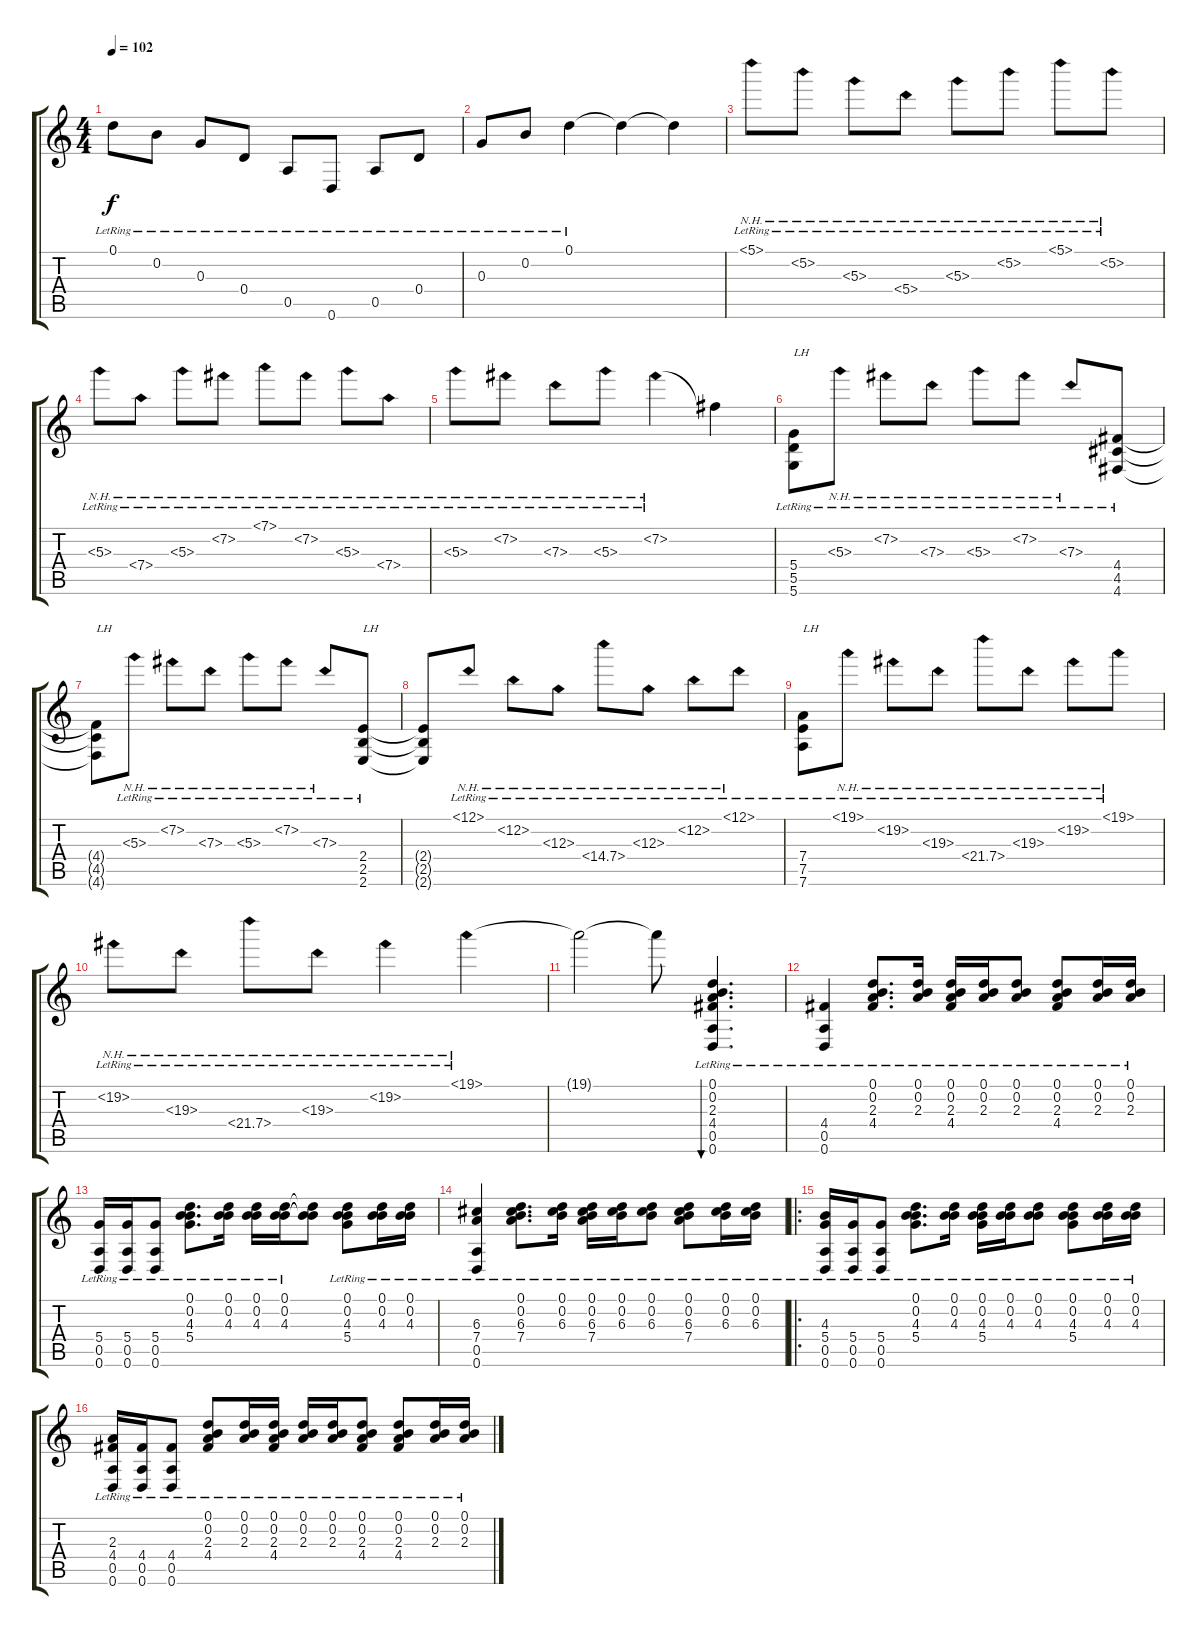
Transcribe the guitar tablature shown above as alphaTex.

\track "" {instrument acousticguitarnylon}
\staff {score tabs}
\tuning (D4 B3 G3 D3 A2 D2) {hide}
\ts (4 4)
\tempo 102
\clef g2
\ks c
0.1{lr}.8{dy f instrument acousticguitarnylon} 0.2{lr}.8 0.3{lr}.8 0.4{lr}.8 0.5{lr}.8 0.6{lr}.8 0.5{lr}.8 0.4{lr}.8 |
0.3{lr}.8 0.2{lr}.8 0.1{lr}.4 0.1{t}.4 0.1{t}.4 |
5.1{nh lr}.8 5.2{nh lr}.8 5.3{nh lr}.8 5.4{nh lr}.8 5.3{nh lr}.8 5.2{nh lr}.8 5.1{nh lr}.8 5.2{nh lr}.8 |
5.3{nh lr}.8 7.4{nh lr}.8 5.3{nh lr}.8 7.2{nh lr}.8 7.1{nh lr}.8 7.2{nh lr}.8 5.3{nh lr}.8 7.4{nh lr}.8 |
5.3{nh lr}.8 7.2{nh lr}.8 7.3{nh lr}.8 5.3{nh lr}.8 7.2{nh lr}.4 7.2{t}.4 |
(5.4{lr} 5.5{lr} 5.6{lr}).8{txt "LH"} 5.3{nh lr}.8 7.2{nh lr}.8 7.3{nh lr}.8 5.3{nh lr}.8 7.2{nh lr}.8 7.3{nh lr}.8 (4.4{lr} 4.5{lr} 4.6{lr}).8 |
(4.4{t} 4.5{t} 4.6{t}).8{txt "LH"} 5.3{nh lr}.8 7.2{nh lr}.8 7.3{nh lr}.8 5.3{nh lr}.8 7.2{nh lr}.8 7.3{nh lr}.8 (2.4{lr} 2.5{lr} 2.6{lr}).8{txt "LH"} |
(2.4{t} 2.5{t} 2.6{t}).8 12.1{nh lr}.8 12.2{nh lr}.8 12.3{nh lr}.8 14.4{nh lr}.8 12.3{nh lr}.8 12.2{nh lr}.8 12.1{nh lr}.8 |
(7.4{lr} 7.5{lr} 7.6{lr}).8{txt "LH"} 19.1{nh lr}.8 19.2{nh lr}.8 19.3{nh lr}.8 21.4{nh lr}.8 19.3{nh lr}.8 19.2{nh lr}.8 19.1{nh lr}.8 |
19.2{nh lr}.8 19.3{nh lr}.8 21.4{nh lr}.8 19.3{nh lr}.8 19.2{nh lr}.4 19.1{nh lr}.4 |
19.1{t}.2 19.1{t}.8 (0.1{lr} 0.2{lr} 2.3{lr} 4.4{lr} 0.5{lr} 0.6{lr}).4{d bu 240} |
(4.4{lr} 0.5{lr} 0.6{lr}).4 (0.1{lr} 0.2{lr} 2.3{lr} 4.4{lr}).8{d} (0.1{lr} 0.2{lr} 2.3{lr}).16 (0.1{lr} 0.2{lr} 2.3{lr} 4.4{lr}).16 (0.1{lr} 0.2{lr} 2.3{lr}).16 (0.1{lr} 0.2{lr} 2.3{lr}).8 (0.1{lr} 0.2{lr} 2.3{lr} 4.4{lr}).8 (0.1{lr} 0.2{lr} 2.3{lr}).16 (0.1{lr} 0.2{lr} 2.3{lr}).16 |
(5.4{lr} 0.5{lr} 0.6{lr}).16 (5.4{lr} 0.5{lr} 0.6{lr}).16 (5.4{lr} 0.5{lr} 0.6{lr}).8 (0.1{lr} 0.2{lr} 4.3{lr} 5.4{lr}).8{d} (0.1{lr} 0.2{lr} 4.3{lr}).16 (0.1{lr} 0.2{lr} 4.3{lr}).16 (0.1{lr} 0.2{lr} 4.3{lr}).16 (0.1{t} 0.2{t} 4.3{t}).8 (0.1{lr} 0.2{lr} 4.3{lr} 5.4{lr}).8 (0.1{lr} 0.2{lr} 4.3{lr}).16 (0.1{lr} 0.2{lr} 4.3{lr}).16 |
(6.3{lr} 7.4{lr} 0.5{lr} 0.6{lr}).4 (0.1{lr} 0.2{lr} 6.3{lr} 7.4{lr}).8{d} (0.1{lr} 0.2{lr} 6.3{lr}).16 (0.1{lr} 0.2{lr} 6.3{lr} 7.4{lr}).16 (0.1{lr} 0.2{lr} 6.3{lr}).16 (0.1{lr} 0.2{lr} 6.3{lr}).8 (0.1{lr} 0.2{lr} 6.3{lr} 7.4{lr}).8 (0.1{lr} 0.2{lr} 6.3{lr}).16 (0.1{lr} 0.2{lr} 6.3{lr}).16 |
\ro
(4.3{lr} 5.4{lr} 0.5{lr} 0.6{lr}).16 (5.4{lr} 0.5{lr} 0.6{lr}).16 (5.4{lr} 0.5{lr} 0.6{lr}).8 (0.1{lr} 0.2{lr} 4.3{lr} 5.4{lr}).8{d} (0.1{lr} 0.2{lr} 4.3{lr}).16 (0.1{lr} 0.2{lr} 4.3{lr} 5.4{lr}).16 (0.1{lr} 0.2{lr} 4.3{lr}).16 (0.1{lr} 0.2{lr} 4.3{lr}).8 (0.1{lr} 0.2{lr} 4.3{lr} 5.4{lr}).8 (0.1{lr} 0.2{lr} 4.3{lr}).16 (0.1{lr} 0.2{lr} 4.3{lr}).16 |
(2.3{lr} 4.4{lr} 0.5{lr} 0.6{lr}).16 (4.4{lr} 0.5{lr} 0.6{lr}).16 (4.4{lr} 0.5{lr} 0.6{lr}).8 (0.1{lr} 0.2{lr} 2.3{lr} 4.4{lr}).8 (0.1{lr} 0.2{lr} 2.3{lr}).16 (0.1{lr} 0.2{lr} 2.3{lr} 4.4{lr}).16 (0.1{lr} 0.2{lr} 2.3{lr}).16 (0.1{lr} 0.2{lr} 2.3{lr}).16 (0.1{lr} 0.2{lr} 2.3{lr} 4.4{lr}).8 (0.1{lr} 0.2{lr} 2.3{lr} 4.4{lr}).8 (0.1{lr} 0.2{lr} 2.3{lr}).16 (0.1{lr} 0.2{lr} 2.3{lr}).16
